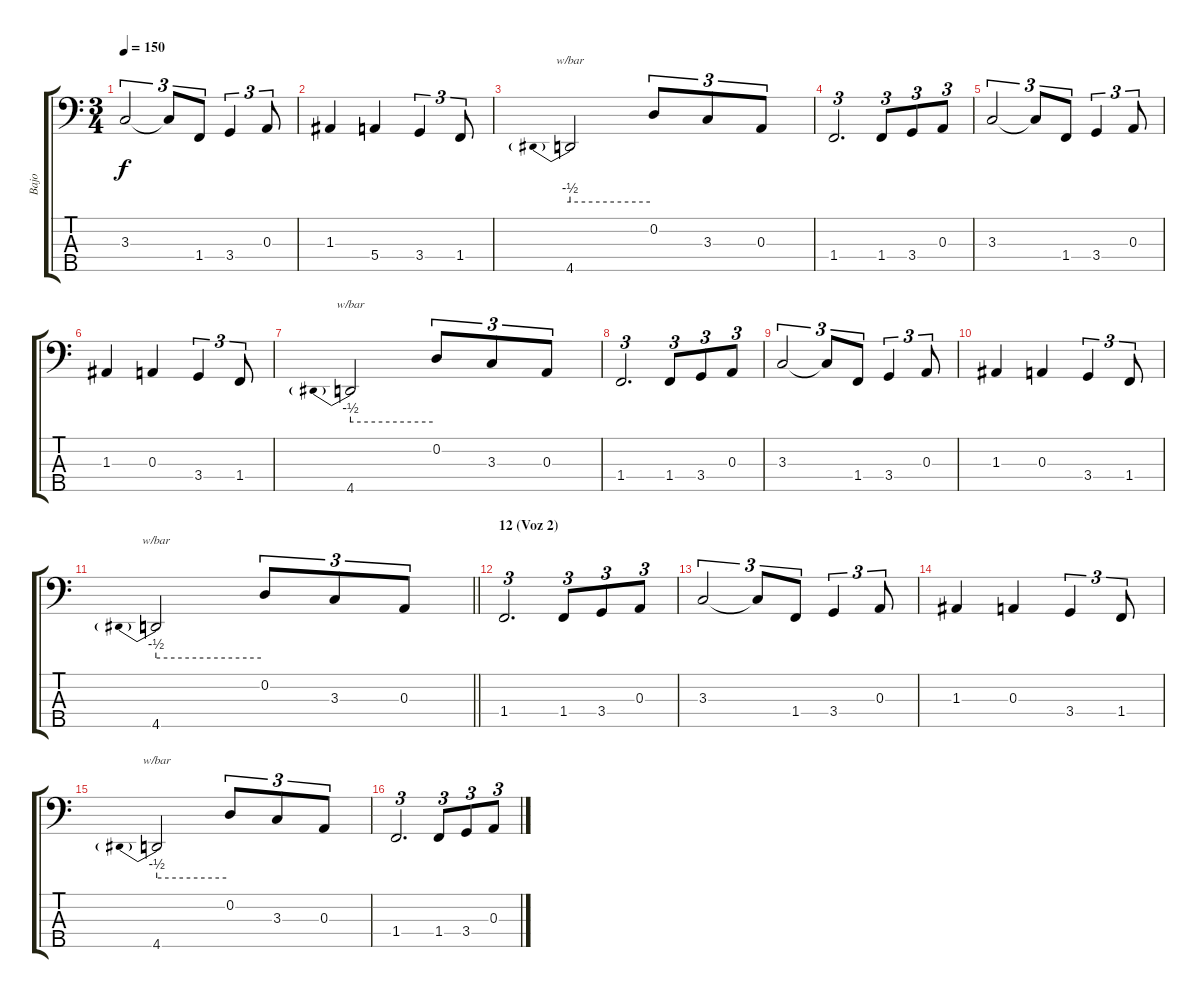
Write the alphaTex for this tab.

\track ("Bajo" "Bajo") {instrument fretlessbass}
\staff {score tabs}
\tuning (G2 D2 A1 E1 B0) {hide}
\ts (3 4)
\tempo 150
\clef f4
\ks c
3.3.2{tu (3 2) dy f} 3.3{t}.8{tu (3 2)} 1.4.8{tu (3 2)} 3.4.4{tu (3 2)} 0.3.8{tu (3 2)} |
1.3.4 5.4.4 3.4.4{tu (3 2)} 1.4.8{tu (3 2)} |
4.5{acc b}.2{tbe (predive default 0 -2 60 -2)} 0.2.8{tu (3 2)} 3.3.8{tu (3 2)} 0.3.8{tu (3 2)} |
1.4.2{d tu (3 2)} 1.4.8{tu (3 2)} 3.4.8{tu (3 2)} 0.3.8{tu (3 2)} |
3.3.2{tu (3 2)} 3.3{t}.8{tu (3 2)} 1.4.8{tu (3 2)} 3.4.4{tu (3 2)} 0.3.8{tu (3 2)} |
1.3.4 0.3.4 3.4.4{tu (3 2)} 1.4.8{tu (3 2)} |
4.5{acc b}.2{tbe (predive default 0 -2 60 -2)} 0.2.8{tu (3 2)} 3.3.8{tu (3 2)} 0.3.8{tu (3 2)} |
1.4.2{d tu (3 2)} 1.4.8{tu (3 2)} 3.4.8{tu (3 2)} 0.3.8{tu (3 2)} |
3.3.2{tu (3 2)} 3.3{t}.8{tu (3 2)} 1.4.8{tu (3 2)} 3.4.4{tu (3 2)} 0.3.8{tu (3 2)} |
1.3.4 0.3.4 3.4.4{tu (3 2)} 1.4.8{tu (3 2)} |
\barLineRight lightlight
4.5{acc b}.2{tbe (predive default 0 -2 60 -2)} 0.2.8{tu (3 2)} 3.3.8{tu (3 2)} 0.3.8{tu (3 2)} |
\section ("" "12 (Voz 2)")
1.4.2{d tu (3 2)} 1.4.8{tu (3 2)} 3.4.8{tu (3 2)} 0.3.8{tu (3 2)} |
3.3.2{tu (3 2)} 3.3{t}.8{tu (3 2)} 1.4.8{tu (3 2)} 3.4.4{tu (3 2)} 0.3.8{tu (3 2)} |
1.3.4 0.3.4 3.4.4{tu (3 2)} 1.4.8{tu (3 2)} |
4.5{acc b}.2{tbe (predive default 0 -2 60 -2)} 0.2.8{tu (3 2)} 3.3.8{tu (3 2)} 0.3.8{tu (3 2)} |
1.4.2{d tu (3 2)} 1.4.8{tu (3 2)} 3.4.8{tu (3 2)} 0.3.8{tu (3 2)}
